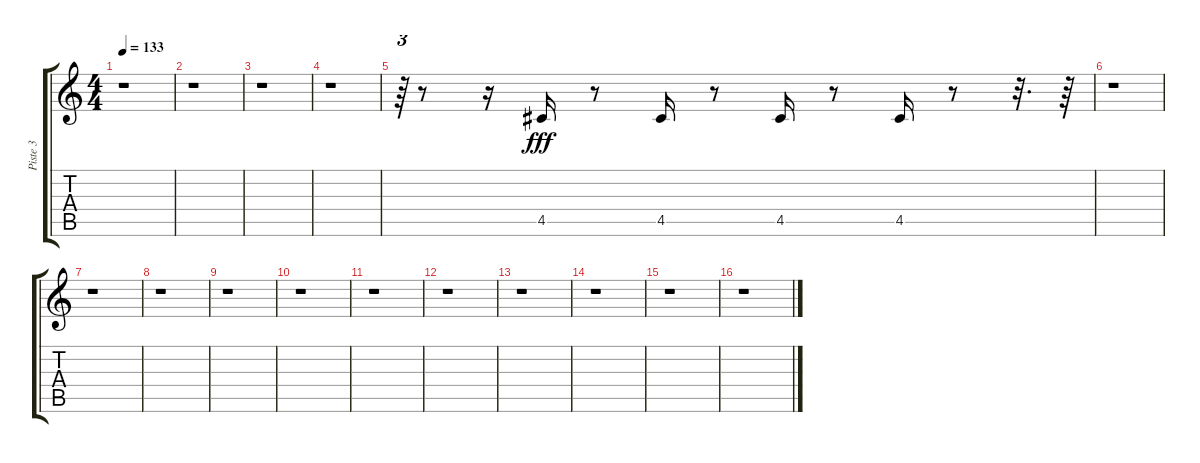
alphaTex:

\track ("Piste 3" "Piste 3") {instrument slapbass1}
\staff {score tabs}
\tuning (E4 B3 G3 D3 A2 E2) {hide}
\ts (4 4)
\tempo 133
\clef g2
\ks c
r.1{dy fff} |
r.1 |
r.1 |
r.1 |
r.64{tu (3 2)} r.8 r.16 4.5.16 r.8 4.5.16 r.8 4.5.16 r.8 4.5.16 r.8 r.32{d} r.64 |
r.1 |
r.1 |
r.1 |
r.1 |
r.1 |
r.1 |
r.1 |
r.1 |
r.1 |
r.1 |
r.1
